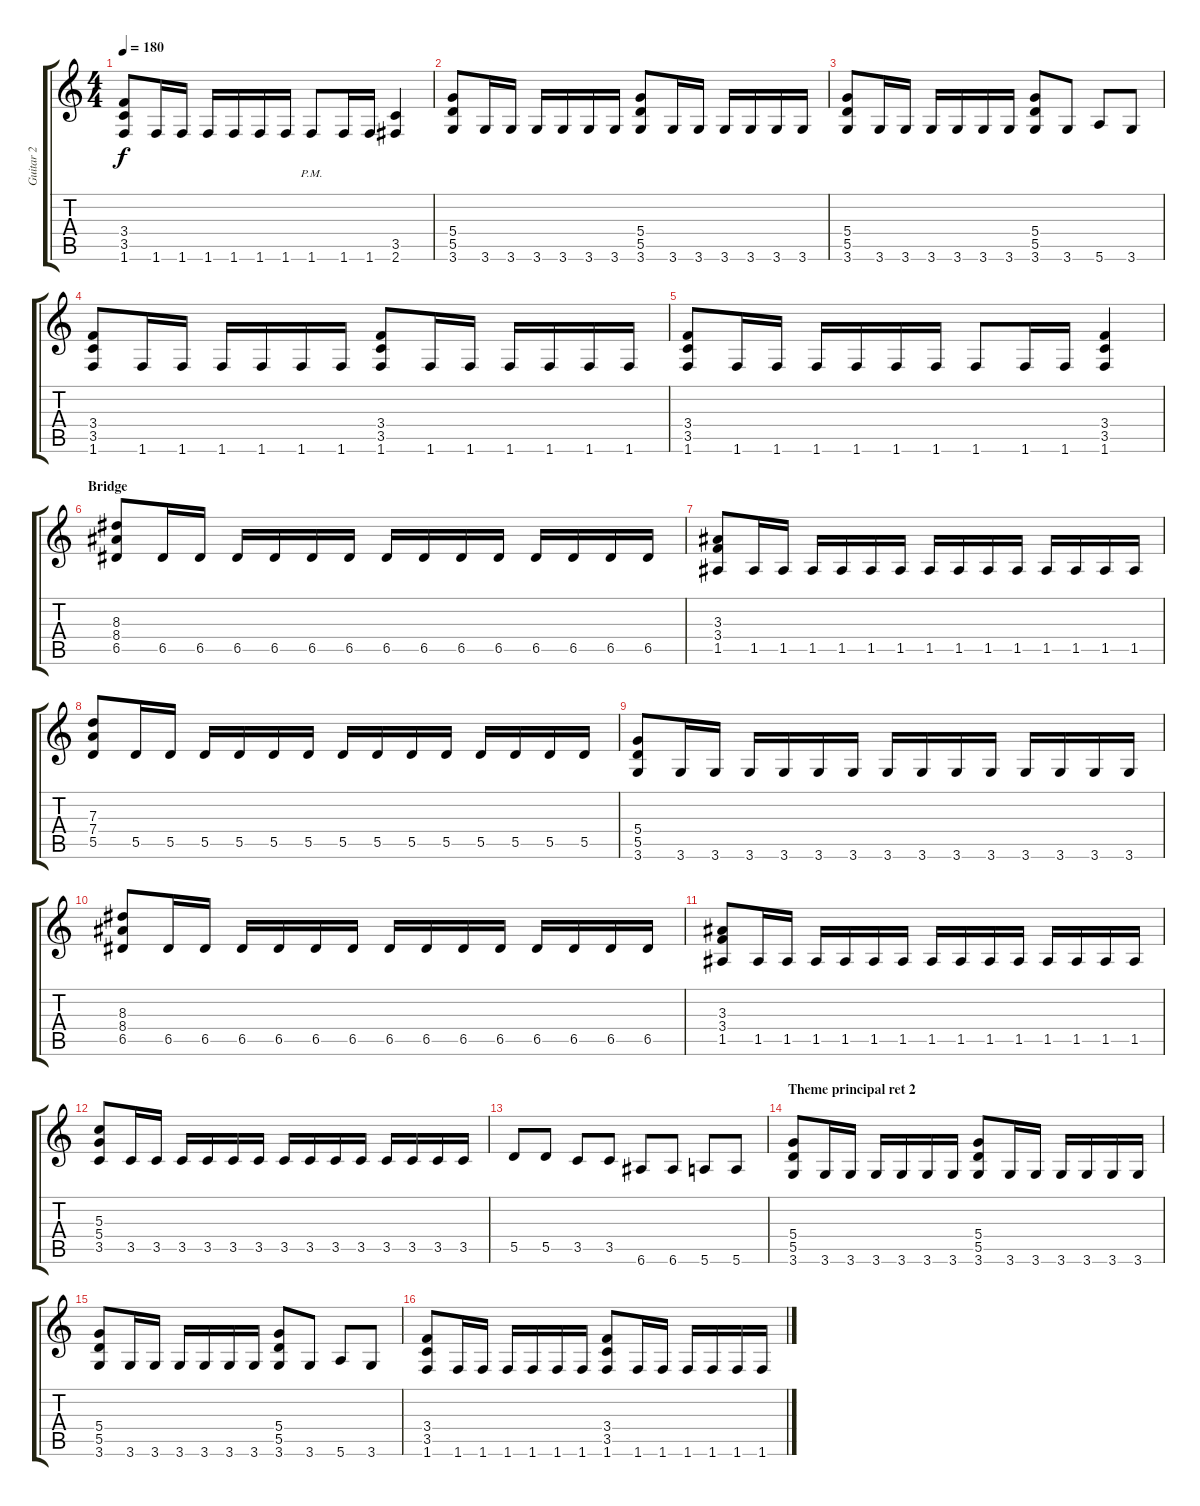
\track ("Guitar 2" "Guitar 2") {instrument overdrivenguitar}
\staff {score tabs}
\tuning (E4 B3 G3 D3 A2 E2) {hide}
\ts (4 4)
\tempo 180
\clef g2
\ks c
(3.4 3.5 1.6).8{dy f} 1.6.16 1.6.16 1.6.16 1.6.16 1.6.16 1.6.16 1.6{pm}.8 1.6.16 1.6.16 (3.5 2.6).4 |
(5.4 5.5 3.6).8 3.6.16 3.6.16 3.6.16 3.6.16 3.6.16 3.6.16 (5.4 5.5 3.6).8 3.6.16 3.6.16 3.6.16 3.6.16 3.6.16 3.6.16 |
(5.4 5.5 3.6).8 3.6.16 3.6.16 3.6.16 3.6.16 3.6.16 3.6.16 (5.4 5.5 3.6).8 3.6.8 5.6.8 3.6.8 |
(3.4 3.5 1.6).8 1.6.16 1.6.16 1.6.16 1.6.16 1.6.16 1.6.16 (3.4 3.5 1.6).8 1.6.16 1.6.16 1.6.16 1.6.16 1.6.16 1.6.16 |
(3.4 3.5 1.6).8 1.6.16 1.6.16 1.6.16 1.6.16 1.6.16 1.6.16 1.6.8 1.6.16 1.6.16 (3.4 3.5 1.6).4 |
\section ("" "Bridge")
(8.3 8.4 6.5).8 6.5.16 6.5.16 6.5.16 6.5.16 6.5.16 6.5.16 6.5.16 6.5.16 6.5.16 6.5.16 6.5.16 6.5.16 6.5.16 6.5.16 |
(3.3 3.4 1.5).8 1.5.16 1.5.16 1.5.16 1.5.16 1.5.16 1.5.16 1.5.16 1.5.16 1.5.16 1.5.16 1.5.16 1.5.16 1.5.16 1.5.16 |
(7.3 7.4 5.5).8 5.5.16 5.5.16 5.5.16 5.5.16 5.5.16 5.5.16 5.5.16 5.5.16 5.5.16 5.5.16 5.5.16 5.5.16 5.5.16 5.5.16 |
(5.4 5.5 3.6).8 3.6.16 3.6.16 3.6.16 3.6.16 3.6.16 3.6.16 3.6.16 3.6.16 3.6.16 3.6.16 3.6.16 3.6.16 3.6.16 3.6.16 |
(8.3 8.4 6.5).8 6.5.16 6.5.16 6.5.16 6.5.16 6.5.16 6.5.16 6.5.16 6.5.16 6.5.16 6.5.16 6.5.16 6.5.16 6.5.16 6.5.16 |
(3.3 3.4 1.5).8 1.5.16 1.5.16 1.5.16 1.5.16 1.5.16 1.5.16 1.5.16 1.5.16 1.5.16 1.5.16 1.5.16 1.5.16 1.5.16 1.5.16 |
(5.3 5.4 3.5).8 3.5.16 3.5.16 3.5.16 3.5.16 3.5.16 3.5.16 3.5.16 3.5.16 3.5.16 3.5.16 3.5.16 3.5.16 3.5.16 3.5.16 |
5.5.8 5.5.8 3.5.8 3.5.8 6.6.8 6.6.8 5.6.8 5.6.8 |
\section ("" "Theme principal ret 2")
(5.4 5.5 3.6).8 3.6.16 3.6.16 3.6.16 3.6.16 3.6.16 3.6.16 (5.4 5.5 3.6).8 3.6.16 3.6.16 3.6.16 3.6.16 3.6.16 3.6.16 |
(5.4 5.5 3.6).8 3.6.16 3.6.16 3.6.16 3.6.16 3.6.16 3.6.16 (5.4 5.5 3.6).8 3.6.8 5.6.8 3.6.8 |
(3.4 3.5 1.6).8 1.6.16 1.6.16 1.6.16 1.6.16 1.6.16 1.6.16 (3.4 3.5 1.6).8 1.6.16 1.6.16 1.6.16 1.6.16 1.6.16 1.6.16
